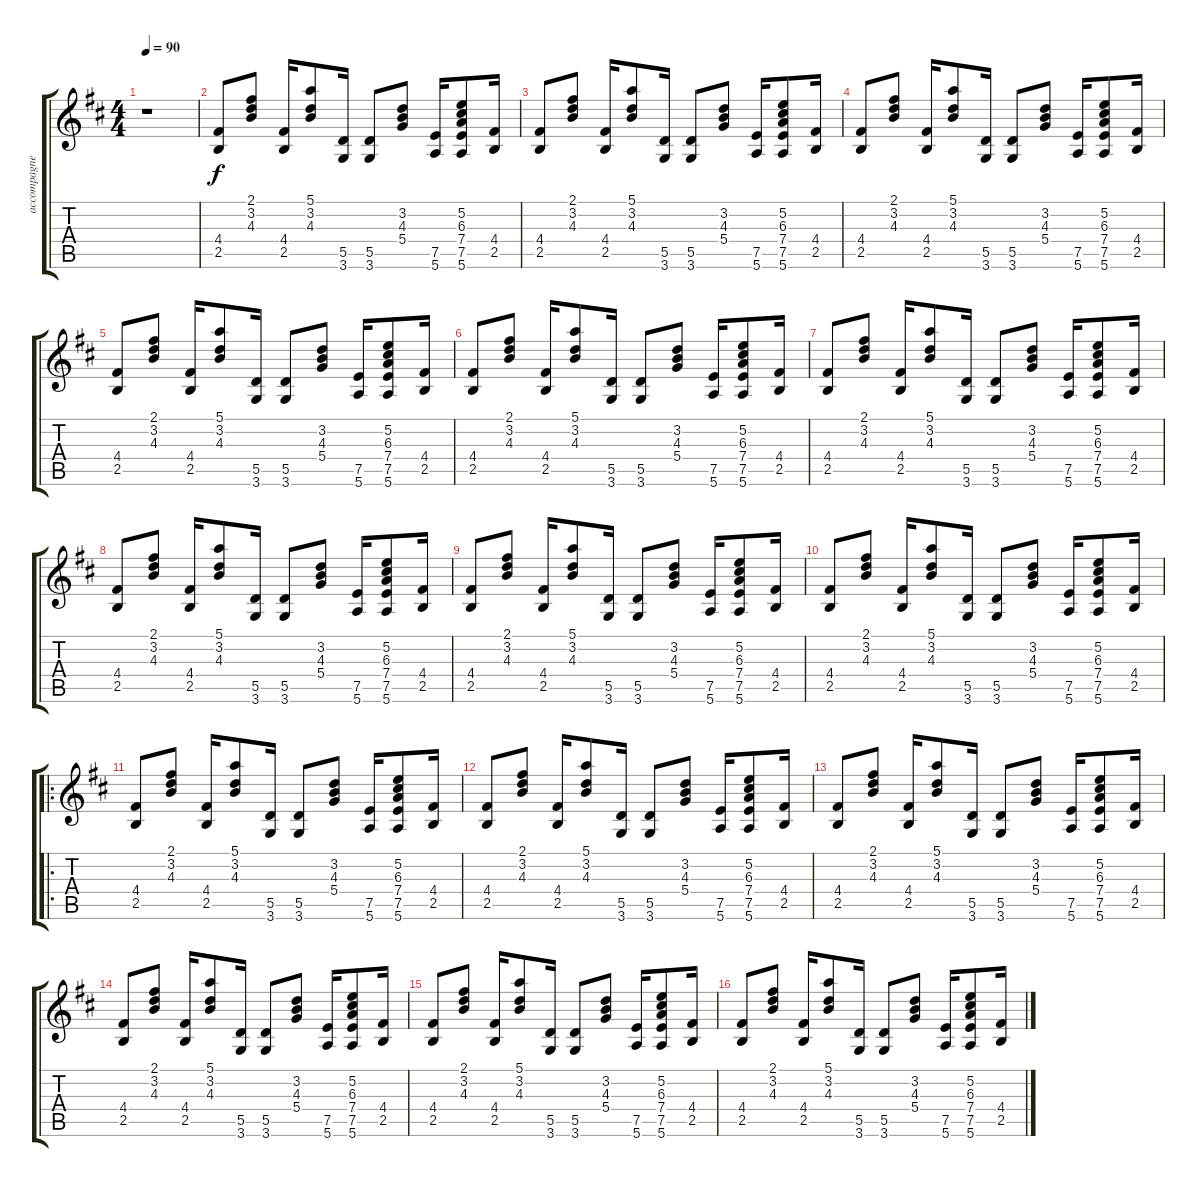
\track ("accompagnement" "accompagne") {instrument acousticguitarnylon}
\staff {score tabs}
\tuning (E4 B3 G3 D3 A2 E2) {hide}
\ts (4 4)
\tempo 90
\clef g2
\ks d
r.1{dy f instrument acousticguitarnylon} |
(4.4 2.5).8 (2.1 3.2 4.3).8 (4.4 2.5).16 (5.1 3.2 4.3).8 (5.5 3.6).16 (5.5 3.6).8 (3.2 4.3 5.4).8 (7.5 5.6).16 (5.2 6.3 7.4 7.5 5.6).8 (4.4 2.5).16 |
(4.4 2.5).8 (2.1 3.2 4.3).8 (4.4 2.5).16 (5.1 3.2 4.3).8 (5.5 3.6).16 (5.5 3.6).8 (3.2 4.3 5.4).8 (7.5 5.6).16 (5.2 6.3 7.4 7.5 5.6).8 (4.4 2.5).16 |
(4.4 2.5).8 (2.1 3.2 4.3).8 (4.4 2.5).16 (5.1 3.2 4.3).8 (5.5 3.6).16 (5.5 3.6).8 (3.2 4.3 5.4).8 (7.5 5.6).16 (5.2 6.3 7.4 7.5 5.6).8 (4.4 2.5).16 |
(4.4 2.5).8 (2.1 3.2 4.3).8 (4.4 2.5).16 (5.1 3.2 4.3).8 (5.5 3.6).16 (5.5 3.6).8 (3.2 4.3 5.4).8 (7.5 5.6).16 (5.2 6.3 7.4 7.5 5.6).8 (4.4 2.5).16 |
(4.4 2.5).8 (2.1 3.2 4.3).8 (4.4 2.5).16 (5.1 3.2 4.3).8 (5.5 3.6).16 (5.5 3.6).8 (3.2 4.3 5.4).8 (7.5 5.6).16 (5.2 6.3 7.4 7.5 5.6).8 (4.4 2.5).16 |
(4.4 2.5).8 (2.1 3.2 4.3).8 (4.4 2.5).16 (5.1 3.2 4.3).8 (5.5 3.6).16 (5.5 3.6).8 (3.2 4.3 5.4).8 (7.5 5.6).16 (5.2 6.3 7.4 7.5 5.6).8 (4.4 2.5).16 |
(4.4 2.5).8 (2.1 3.2 4.3).8 (4.4 2.5).16 (5.1 3.2 4.3).8 (5.5 3.6).16 (5.5 3.6).8 (3.2 4.3 5.4).8 (7.5 5.6).16 (5.2 6.3 7.4 7.5 5.6).8 (4.4 2.5).16 |
(4.4 2.5).8 (2.1 3.2 4.3).8 (4.4 2.5).16 (5.1 3.2 4.3).8 (5.5 3.6).16 (5.5 3.6).8 (3.2 4.3 5.4).8 (7.5 5.6).16 (5.2 6.3 7.4 7.5 5.6).8 (4.4 2.5).16 |
(4.4 2.5).8 (2.1 3.2 4.3).8 (4.4 2.5).16 (5.1 3.2 4.3).8 (5.5 3.6).16 (5.5 3.6).8 (3.2 4.3 5.4).8 (7.5 5.6).16 (5.2 6.3 7.4 7.5 5.6).8 (4.4 2.5).16 |
\ro
(4.4 2.5).8 (2.1 3.2 4.3).8 (4.4 2.5).16 (5.1 3.2 4.3).8 (5.5 3.6).16 (5.5 3.6).8 (3.2 4.3 5.4).8 (7.5 5.6).16 (5.2 6.3 7.4 7.5 5.6).8 (4.4 2.5).16 |
(4.4 2.5).8 (2.1 3.2 4.3).8 (4.4 2.5).16 (5.1 3.2 4.3).8 (5.5 3.6).16 (5.5 3.6).8 (3.2 4.3 5.4).8 (7.5 5.6).16 (5.2 6.3 7.4 7.5 5.6).8 (4.4 2.5).16 |
(4.4 2.5).8 (2.1 3.2 4.3).8 (4.4 2.5).16 (5.1 3.2 4.3).8 (5.5 3.6).16 (5.5 3.6).8 (3.2 4.3 5.4).8 (7.5 5.6).16 (5.2 6.3 7.4 7.5 5.6).8 (4.4 2.5).16 |
(4.4 2.5).8 (2.1 3.2 4.3).8 (4.4 2.5).16 (5.1 3.2 4.3).8 (5.5 3.6).16 (5.5 3.6).8 (3.2 4.3 5.4).8 (7.5 5.6).16 (5.2 6.3 7.4 7.5 5.6).8 (4.4 2.5).16 |
(4.4 2.5).8 (2.1 3.2 4.3).8 (4.4 2.5).16 (5.1 3.2 4.3).8 (5.5 3.6).16 (5.5 3.6).8 (3.2 4.3 5.4).8 (7.5 5.6).16 (5.2 6.3 7.4 7.5 5.6).8 (4.4 2.5).16 |
(4.4 2.5).8 (2.1 3.2 4.3).8 (4.4 2.5).16 (5.1 3.2 4.3).8 (5.5 3.6).16 (5.5 3.6).8 (3.2 4.3 5.4).8 (7.5 5.6).16 (5.2 6.3 7.4 7.5 5.6).8 (4.4 2.5).16
